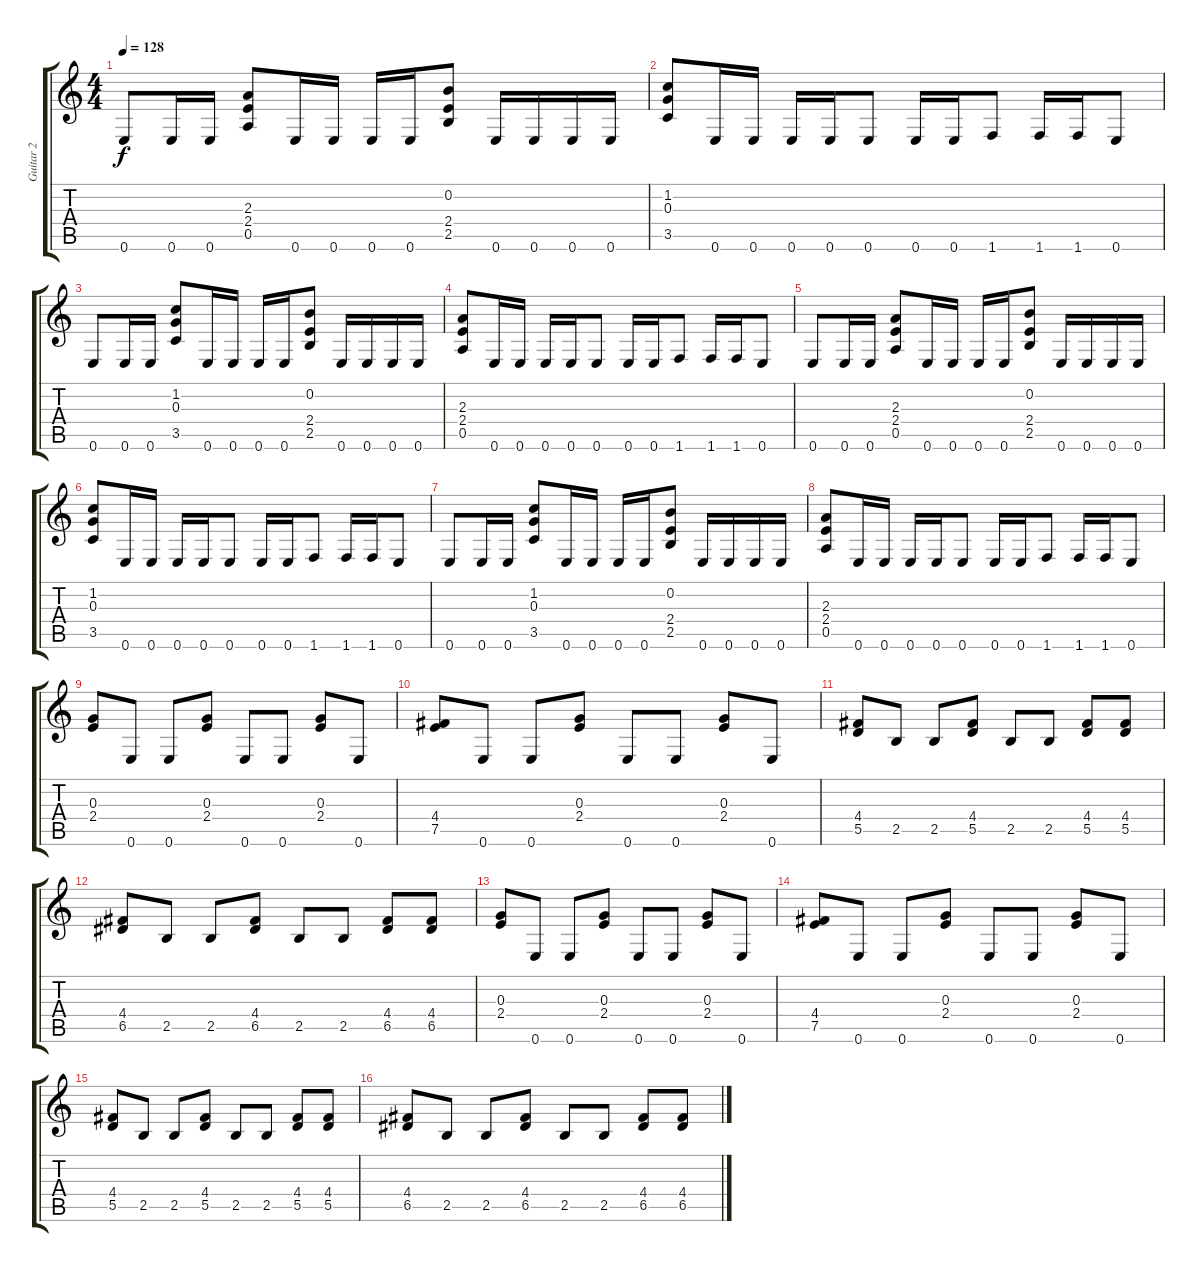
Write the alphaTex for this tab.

\track ("Guitar 2" "Guitar 2") {instrument electricguitarclean}
\staff {score tabs}
\tuning (E4 B3 G3 D3 A2 E2) {hide}
\ts (4 4)
\tempo 128
\clef g2
\ks c
0.6.8{dy f} 0.6.16 0.6.16 (2.3 2.4 0.5).8 0.6.16 0.6.16 0.6.16 0.6.16 (0.2 2.4 2.5).8 0.6.16 0.6.16 0.6.16 0.6.16 |
(1.2 0.3 3.5).8 0.6.16 0.6.16 0.6.16 0.6.16 0.6.8 0.6.16 0.6.16 1.6.8 1.6.16 1.6.16 0.6.8 |
0.6.8 0.6.16 0.6.16 (1.2 0.3 3.5).8 0.6.16 0.6.16 0.6.16 0.6.16 (0.2 2.4 2.5).8 0.6.16 0.6.16 0.6.16 0.6.16 |
(2.3 2.4 0.5).8 0.6.16 0.6.16 0.6.16 0.6.16 0.6.8 0.6.16 0.6.16 1.6.8 1.6.16 1.6.16 0.6.8 |
0.6.8 0.6.16 0.6.16 (2.3 2.4 0.5).8 0.6.16 0.6.16 0.6.16 0.6.16 (0.2 2.4 2.5).8 0.6.16 0.6.16 0.6.16 0.6.16 |
(1.2 0.3 3.5).8 0.6.16 0.6.16 0.6.16 0.6.16 0.6.8 0.6.16 0.6.16 1.6.8 1.6.16 1.6.16 0.6.8 |
0.6.8 0.6.16 0.6.16 (1.2 0.3 3.5).8 0.6.16 0.6.16 0.6.16 0.6.16 (0.2 2.4 2.5).8 0.6.16 0.6.16 0.6.16 0.6.16 |
(2.3 2.4 0.5).8 0.6.16 0.6.16 0.6.16 0.6.16 0.6.8 0.6.16 0.6.16 1.6.8 1.6.16 1.6.16 0.6.8 |
(0.3 2.4).8 0.6.8 0.6.8 (0.3 2.4).8 0.6.8 0.6.8 (0.3 2.4).8 0.6.8 |
(4.4 7.5).8 0.6.8 0.6.8 (0.3 2.4).8 0.6.8 0.6.8 (0.3 2.4).8 0.6.8 |
(4.4 5.5).8 2.5.8 2.5.8 (4.4 5.5).8 2.5.8 2.5.8 (4.4 5.5).8 (4.4 5.5).8 |
(4.4 6.5).8 2.5.8 2.5.8 (4.4 6.5).8 2.5.8 2.5.8 (4.4 6.5).8 (4.4 6.5).8 |
(0.3 2.4).8 0.6.8 0.6.8 (0.3 2.4).8 0.6.8 0.6.8 (0.3 2.4).8 0.6.8 |
(4.4 7.5).8 0.6.8 0.6.8 (0.3 2.4).8 0.6.8 0.6.8 (0.3 2.4).8 0.6.8 |
(4.4 5.5).8 2.5.8 2.5.8 (4.4 5.5).8 2.5.8 2.5.8 (4.4 5.5).8 (4.4 5.5).8 |
(4.4 6.5).8 2.5.8 2.5.8 (4.4 6.5).8 2.5.8 2.5.8 (4.4 6.5).8 (4.4 6.5).8
